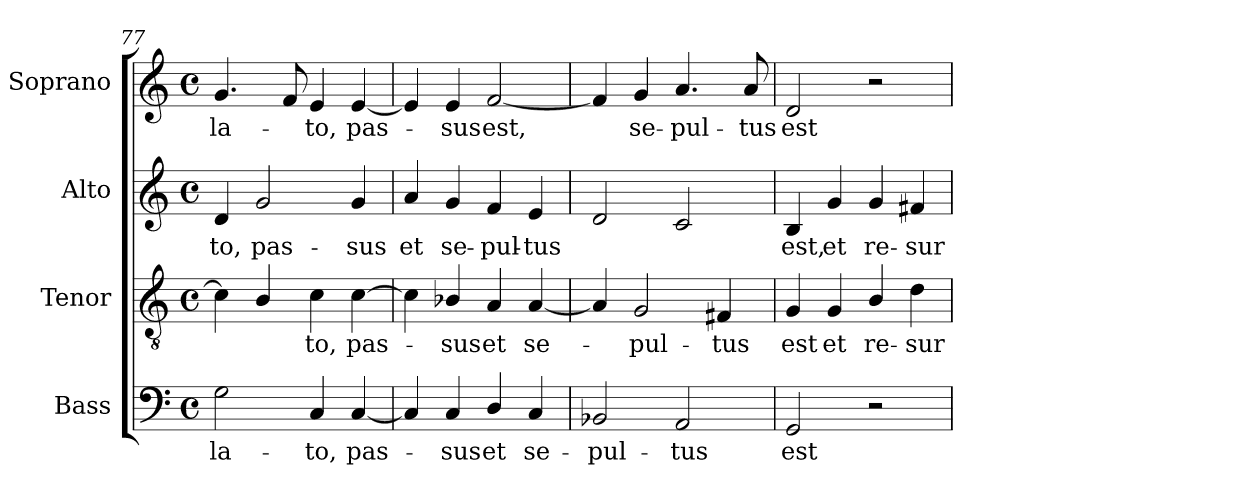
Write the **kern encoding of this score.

**kern	**text	**kern	**text	**kern	**text	**kern	**text
*part4	*part4	*part3	*part3	*part2	*part2	*part1	*part1
*staff4	*staff4	*staff3	*staff3	*staff2	*staff2	*staff1	*staff1
*I"Bass	*	*I"Tenor	*	*I"Alto	*	*I"Soprano	*
*I'B.	*	*I'T.	*	*I'A.	*	*I'S.	*
*clefF4	*	*clefGv2	*	*clefG2	*	*clefG2	*
*	*	*ITrd7c12	*	*	*	*	*
*k[]	*	*k[]	*	*k[]	*	*k[]	*
*C:	*	*C:	*	*C:	*	*C:	*
*M4/4	*	*M4/4	*	*M4/4	*	*M4/4	*
*met(c)	*	*met(c)	*	*met(c)	*	*met(c)	*
=77	=77	=77	=77	=77	=77	=77	=77
!	!LO:LY:b:color=#000000	!	!	!	!	!	!
!	!	!	!	!	!LO:LY:b:color=#000000	!	!
!	!	!	!	!	!	!	!LO:LY:b:color=#000000
2Gi\	-la-	4Ci\]	.	4di/	-to,	4.gi/	-la-
!	!	!	!	!	!LO:LY:b:color=#000000	!	!
.	.	4BBi/	.	2gi/	pas-	.	.
.	.	.	.	.	.	8fi/	.
!	!LO:LY:b:color=#000000	!	!	!	!	!	!
!	!	!	!LO:LY:b:color=#000000	!	!	!	!
!	!	!	!	!	!	!	!LO:LY:b:color=#000000
4Ci/	-to,	4Ci\	-to,	.	.	4ei/	-to,
!	!LO:LY:b:color=#000000	!	!	!	!	!	!
!	!	!	!LO:LY:b:color=#000000	!	!	!	!
!	!	!	!	!	!LO:LY:b:color=#000000	!	!
!	!	!	!	!	!	!	!LO:LY:b:color=#000000
[4Ci/	pas-	[4Ci\	pas-	4gi/	-sus	[4ei/	pas-
=78	=78	=78	=78	=78	=78	=78	=78
!	!	!	!	!	!LO:LY:b:color=#000000	!	!
4Ci/]	.	4Ci\]	.	4ai/	et	4ei/]	.
!	!LO:LY:b:color=#000000	!	!	!	!	!	!
!	!	!	!LO:LY:b:color=#000000	!	!	!	!
!	!	!	!	!	!LO:LY:b:color=#000000	!	!
!	!	!	!	!	!	!	!LO:LY:b:color=#000000
4Ci/	-sus	4BB-Xi/	-sus	4gi/	se-	4ei/	-sus
!	!LO:LY:b:color=#000000	!	!	!	!	!	!
!	!	!	!LO:LY:b:color=#000000	!	!	!	!
!	!	!	!	!	!LO:LY:b:color=#000000	!	!
!	!	!	!	!	!	!	!LO:LY:b:color=#000000
4Di/	et	4AAi/	et	4fi/	-pul-	[2fi/	est,
!	!LO:LY:b:color=#000000	!	!	!	!	!	!
!	!	!	!LO:LY:b:color=#000000	!	!	!	!
!	!	!	!	!	!LO:LY:b:color=#000000	!	!
4Ci/	se-	[4AAi/	se-	4ei/	-tus	.	.
=79	=79	=79	=79	=79	=79	=79	=79
!	!LO:LY:b:color=#000000	!	!	!	!	!	!
2BB-Xi/	-pul-	4AAi/]	.	2di/	.	4fi/]	.
!	!	!	!LO:LY:b:color=#000000	!	!	!	!
!	!	!	!	!	!	!	!LO:LY:b:color=#000000
.	.	2GGi/	-pul-	.	.	4gi/	se-
!	!LO:LY:b:color=#000000	!	!	!	!	!	!
!	!	!	!	!	!	!	!LO:LY:b:color=#000000
2AAi/	-tus	.	.	2ci/	.	4.ai/	-pul-
!	!	!	!LO:LY:b:color=#000000	!	!	!	!
.	.	4FF#Xi/	-tus	.	.	.	.
!	!	!	!	!	!	!	!LO:LY:b:color=#000000
.	.	.	.	.	.	8ai/	-tus
=80	=80	=80	=80	=80	=80	=80	=80
!	!LO:LY:b:color=#000000	!	!	!	!	!	!
!	!	!	!LO:LY:b:color=#000000	!	!	!	!
!	!	!	!	!	!LO:LY:b:color=#000000	!	!
!	!	!	!	!	!	!	!LO:LY:b:color=#000000
2GGi/	est	4GGi/	est	4Bi/	est,	2di/	est
!	!	!	!LO:LY:b:color=#000000	!	!	!	!
!	!	!	!	!	!LO:LY:b:color=#000000	!	!
.	.	4GGi/	et	4gi/	et	.	.
!	!	!	!LO:LY:b:color=#000000	!	!	!	!
!	!	!	!	!	!LO:LY:b:color=#000000	!	!
2r	.	4BBi/	re-	4gi/	re-	2r	.
!	!	!	!LO:LY:b:color=#000000	!	!	!	!
!	!	!	!	!	!LO:LY:b:color=#000000	!	!
.	.	4Di\	-sur-	4f#Xi/	-sur-	.	.
=	=	=	=	=	=	=	=
*-	*-	*-	*-	*-	*-	*-	*-
